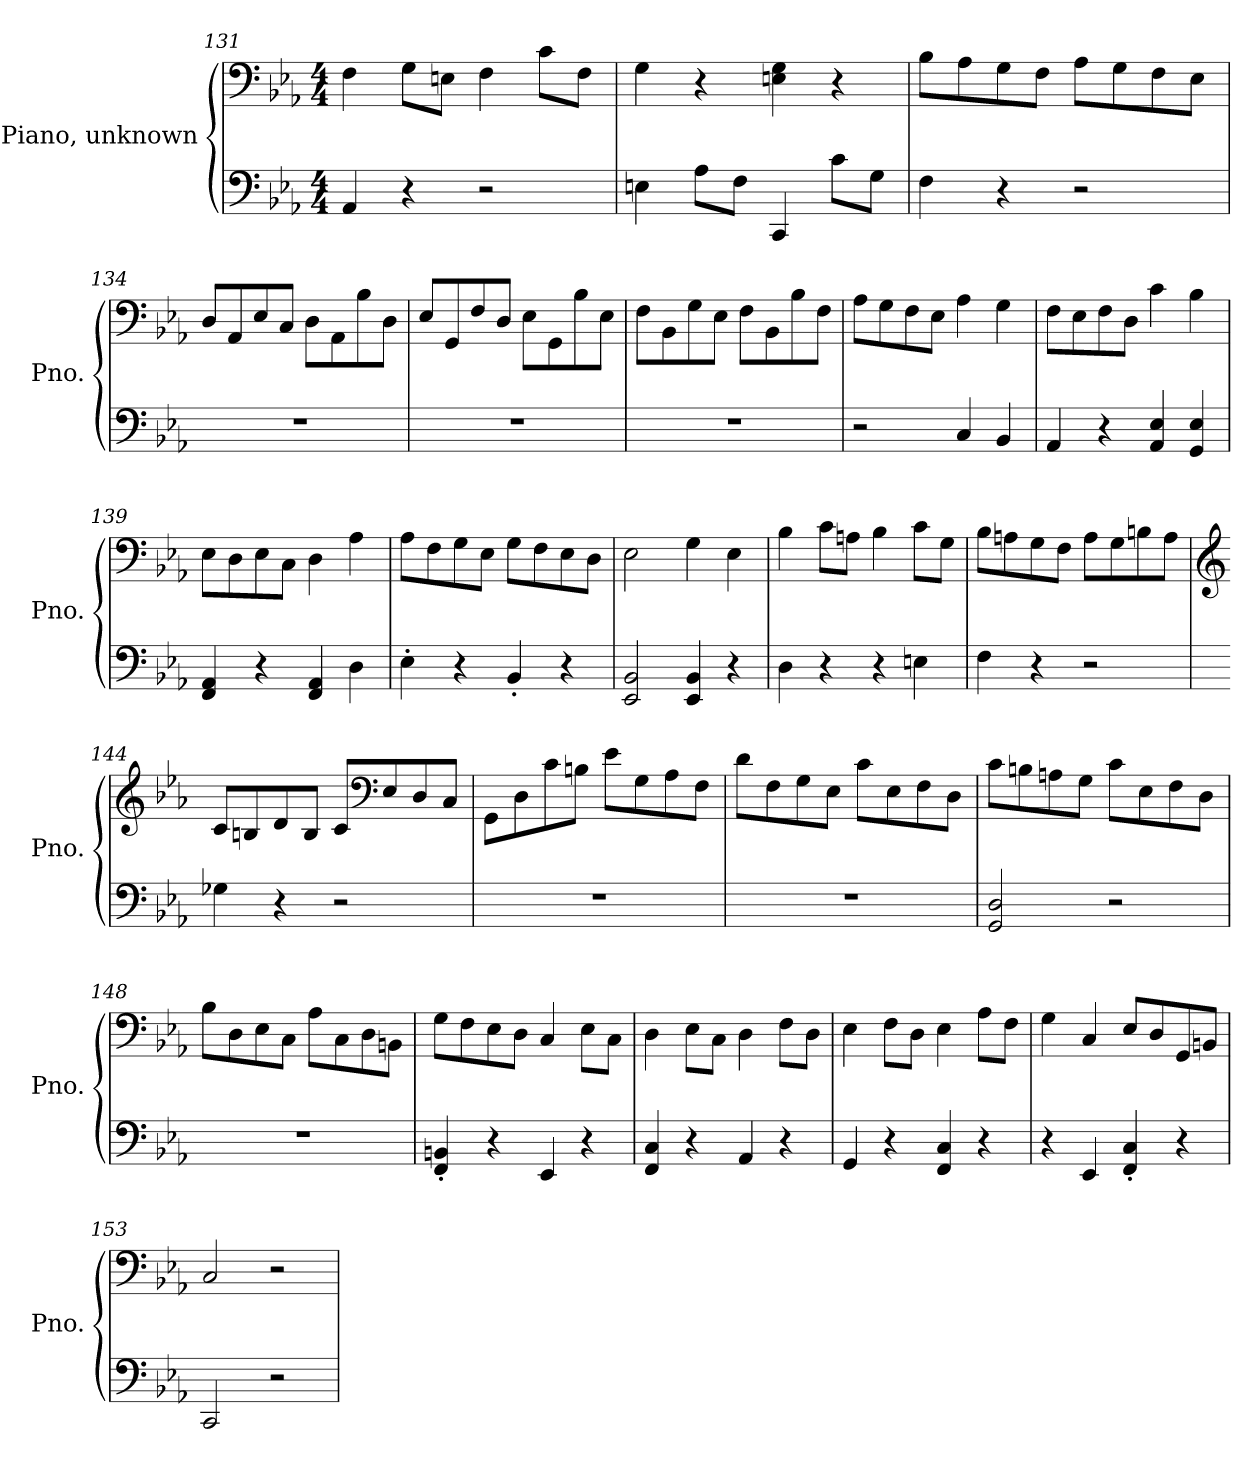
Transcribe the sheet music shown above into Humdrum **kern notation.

**kern	**kern
*part1	*part1
*staff2	*staff1
*I"Piano, unknown	*
*I'Pno.	*
*clefF4	*clefF4
*k[b-e-a-]	*k[b-e-a-]
*M4/4	*M4/4
=131	=131
4AA-/	4F\
4r	8G\L
.	8En\J
2r	4F\
.	8c\L
.	8F\J
!!LO:LB:g=z
=132	=132
4En\	4G\
8A-\L	4r
8F\J	.
4CC/	4En\ 4G\
8c\L	4r
8G\J	.
=133	=133
4F\	8B-\L
.	8A-\
4r	8G\
.	8F\J
2r	8A-\L
.	8G\
.	8F\
.	8E-\J
=134	=134
1r	8D/L
.	8AA-/
.	8E-/
.	8C/J
.	8D\L
.	8AA-\
.	8B-\
.	8D\J
=135	=135
1r	8E-/L
.	8GG/
.	8F/
.	8D/J
.	8E-\L
.	8GG\
.	8B-\
.	8E-\J
=136	=136
1r	8F\L
.	8BB-\
.	8G\
.	8E-\J
.	8F\L
.	8BB-\
.	8B-\
.	8F\J
!!LO:LB:g=z
=137	=137
2r	8A-\L
.	8G\
.	8F\
.	8E-\J
4C/	4A-\
4BB-/	4G\
=138	=138
4AA-/	8F\L
.	8E-\
4r	8F\
.	8D\J
4AA-/ 4E-/	4c\
4GG/ 4E-/	4B-\
=139	=139
4FF/ 4AA-/	8E-\L
.	8D\
4r	8E-\
.	8C\J
4FF/ 4AA-/	4D\
4D\	4A-\
=140	=140
4E-'\	8A-\L
.	8F\
4r	8G\
.	8E-\J
4BB-'/	8G\L
.	8F\
4r	8E-\
.	8D\J
=141	=141
2EE-/ 2BB-/	2E-\
4EE-/ 4BB-/	4G\
4r	4E-\
=142	=142
4D\	4B-\
4r	8c\L
.	8An\J
4r	4B-\
4En\	8c\L
.	8G\J
!!LO:LB:g=z
=143	=143
4F\	8B-\L
.	8An\
4r	8G\
.	8F\J
2r	8A\L
.	8G\
.	8Bn\
.	8A\J
=144	=144
*	*clefG2
4G-X\	8c/L
.	8Bn/
4r	8d/
.	8B/J
2r	8c/L
*	*clefF4
.	8E-/
.	8D/
.	8C/J
=145	=145
1r	8GG\L
.	8D\
.	8c\
.	8Bn\J
.	8e-\L
.	8G\
.	8A-\
.	8F\J
=146	=146
1r	8d\L
.	8F\
.	8G\
.	8E-\J
.	8c\L
.	8E-\
.	8F\
.	8D\J
!!LO:LB:g=z
=147	=147
2GG/ 2D/	8c\L
.	8Bn\
.	8An\
.	8G\J
2r	8c\L
.	8E-\
.	8F\
.	8D\J
=148	=148
1r	8B-\L
.	8D\
.	8E-\
.	8C\J
.	8A-\L
.	8C\
.	8D\
.	8BBn\J
=149	=149
4FF/' 4BBn/'	8G\L
.	8F\
4r	8E-\
.	8D\J
4EE-/	4C/
4r	8E-\L
.	8C\J
=150	=150
4FF/ 4C/	4D\
4r	8E-\L
.	8C\J
4AA-/	4D\
4r	8F\L
.	8D\J
=151	=151
4GG/	4E-\
4r	8F\L
.	8D\J
4FF/ 4C/	4E-\
4r	8A-\L
.	8F\J
!!LO:LB:g=z
=152	=152
4r	4G\
4EE-/	4C/
4FF/' 4C/'	8E-/L
.	8D/
4r	8GG/
.	8BBn/J
=153	=153
2CC/	2C/
2r	2r
=	=
*-	*-
